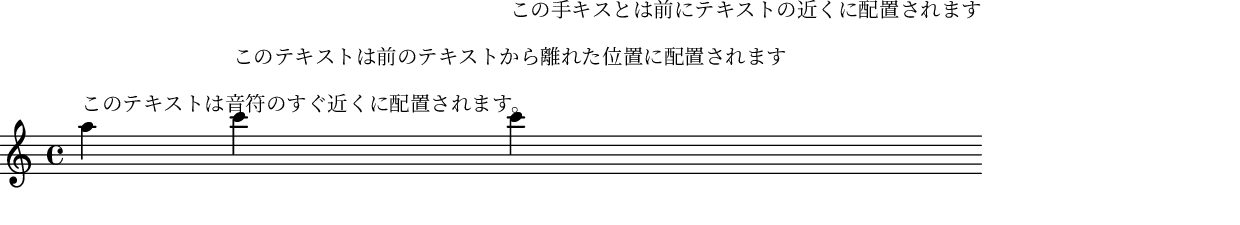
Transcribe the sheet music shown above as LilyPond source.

%% Generated by lilypond-book.py
%% Options: [exampleindent=10.16\mm,fragment,indent=0\mm,line-width=160\mm,quote,ragged-right,relative=2,staffsize=18]
\include "lilypond-book-preamble.ly"


% ****************************************************************
% Start cut-&-pastable-section
% ****************************************************************

#(set-global-staff-size 18)

\paper {
  indent = 0\mm
  line-width = 160\mm
  % offset the left padding, also add 1mm as lilypond creates cropped
  % images with a little space on the right
  line-width = #(- line-width (* mm  3.000000) (* mm 1))
  line-width = 160\mm - 2.0 * 10.16\mm
  % offset the left padding, also add 1mm as lilypond creates cropped
  % images with a little space on the right
  line-width = #(- line-width (* mm  3.000000) (* mm 1))
  ragged-right = ##t
}

\layout {
  
}



\relative c''
{


% ****************************************************************
% ly snippet contents follows:
% ****************************************************************
\sourcefileline 2762
\once \override TextScript.outside-staff-padding = #0
a'^"このテキストは音符のすぐ近くに配置されます。"
\once \override TextScript.outside-staff-padding = #3
c^"このテキストは前のテキストから離れた位置に配置されます"
c^"この手キスとは前にテキストの近くに配置されます"



% ****************************************************************
% end ly snippet
% ****************************************************************
}
